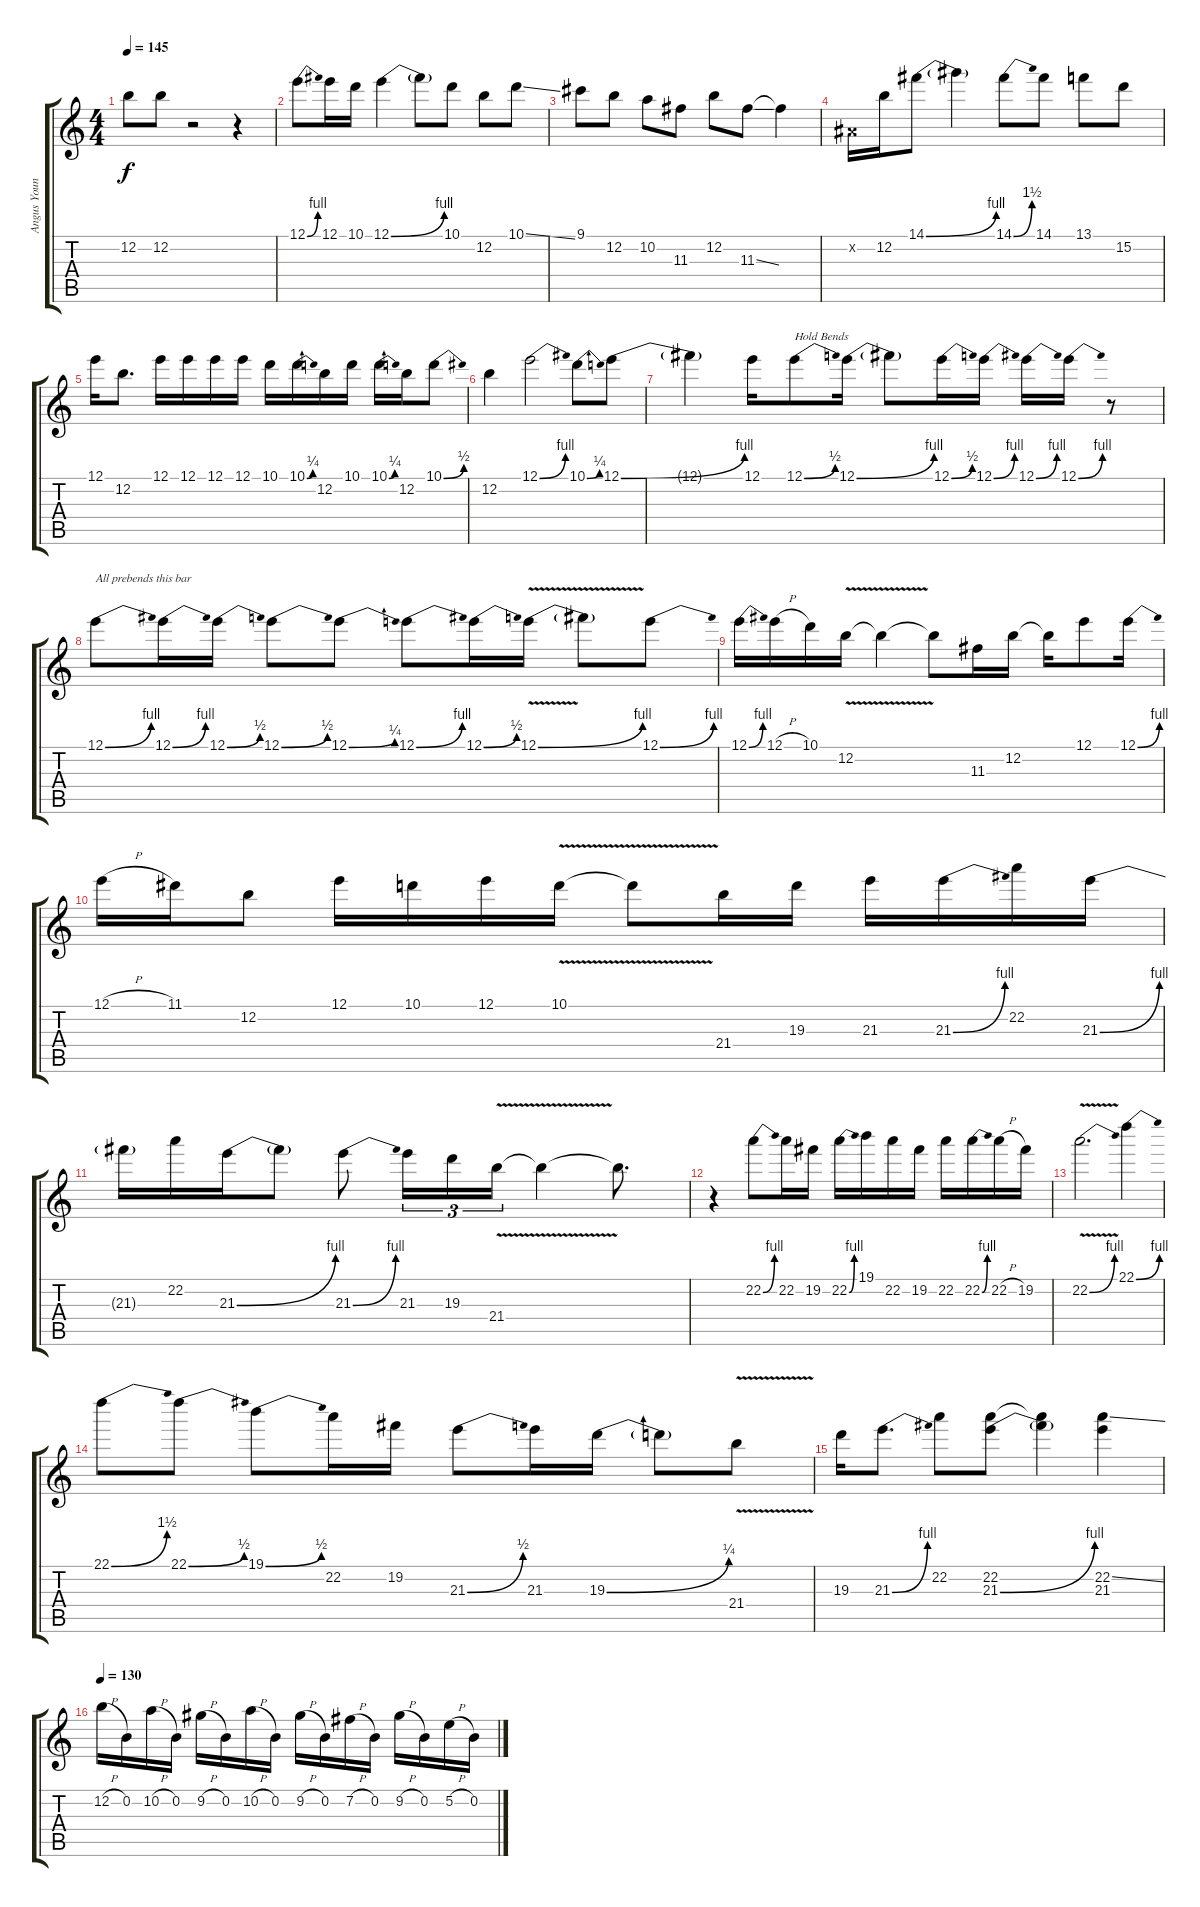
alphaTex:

\track ("Angus Young" "Angus Youn") {instrument overdrivenguitar}
\staff {score tabs}
\tuning (E4 B3 G3 D3 A2 E2) {hide}
\ts (4 4)
\tempo 145
\clef g2
\ks c
12.2{t}.8{dy f} 12.2.8 r.2 r.4 |
12.1{be (bend 0 0 60 4)}.8 12.1.16 10.1.16 12.1{be (bend 0 0 60 4)}.4 12.1{t}.8 10.1.8 12.2.8 10.1{ss}.8 |
9.1.8 12.2.8 10.2.8 11.3.8 12.2.8 11.3{ss}.8 11.3{t}.4 |
-1.2{x}.16 12.2.16 14.1{be (bend 0 0 60 4)}.8 14.1{t}.4 14.1{be (bend 0 0 60 6)}.8 14.1.8 13.1.8 15.2.8 |
12.1.16 12.2.8{d} 12.1.16 12.1.16 12.1.16 12.1.16 10.1.16 10.1{be (bend 0 0 60 1)}.16 12.2.16 10.1.16 10.1{be (bend 0 0 60 1)}.16 12.2.16 10.1{be (bend 0 0 60 2)}.8 |
12.2.4 12.1{be (bend 0 0 60 4)}.2 10.1{be (bend 0 0 60 1)}.8 12.1{be (bend 0 0 60 4)}.8 |
12.1{t}.4 12.1.16 12.1{be (bend 0 0 60 2)}.8{txt "Hold Bends"} 12.1{be (bend 0 0 60 4)}.16 12.1{t}.8 12.1{be (bend 0 0 60 2)}.16 12.1{be (bend 0 0 60 4)}.16 12.1{be (bend 0 0 60 4)}.16 12.1{be (bend 0 0 60 4)}.16 r.8 |
12.1{be (bend 0 0 60 4)}.8{txt "All prebends this bar"} 12.1{be (bend 0 0 60 4)}.16 12.1{be (bend 0 0 60 2)}.16 12.1{be (bend 0 0 60 2)}.8 12.1{be (bend 0 0 60 1)}.8 12.1{be (bend 0 0 60 4)}.8 12.1{be (bend 0 0 60 2)}.16 12.1{be (bend 0 0 60 4) v}.16 12.1{t}.8 12.1{be (bend 0 0 60 4)}.8 |
12.1{be (bend 0 0 60 4)}.16 12.1{h}.16 10.1.16 12.2{v}.16 12.2{t}.4 12.2{t}.8 11.3.16 12.2.16 12.2{t}.16 12.1.8 12.1{be (bend 0 0 60 4)}.16 |
12.1{h}.16 11.1.16 12.2.8 12.1.16 10.1.16 12.1.16 10.1{v}.16 10.1{t}.8 21.4.16 19.3.16 21.3.16 21.3{be (bend 0 0 60 4)}.16 22.2.16 21.3{be (bend 0 0 60 4)}.16 |
21.3{t}.16 22.2.16 21.3{be (bend 0 0 60 4)}.16 21.3{t}.8 21.3{be (bend 0 0 60 4)}.8 21.3.16{tu (3 2)} 19.3.16{tu (3 2)} 21.4{v}.16{tu (3 2)} 21.4{t}.4 21.4{t}.8{d} |
r.4 22.2{be (bend 0 0 60 4)}.8 22.2.16 19.2.16 22.2{be (bend 0 0 60 4)}.16 19.1.16 22.2.16 19.2.16 22.2.16 22.2{be (bend 0 0 60 4)}.16 22.2{h}.16 19.2.16 |
22.2{be (bend 0 0 60 4) v}.2{d} 22.1{be (bend 0 0 60 4)}.4 |
22.1{be (bend 0 0 60 6)}.8 22.1{be (bend 0 0 60 2)}.8 19.1{be (bend 0 0 60 2)}.8 22.2.16 19.2.16 21.3{be (bend 0 0 60 2)}.8 21.3.16 19.3{be (bend 0 0 60 1)}.16 19.3{t}.8 21.4{v}.8 |
19.3.16 21.3{be (bend 0 0 60 4)}.8{d} 22.2.8 (22.2 21.3{be (bend 0 0 60 4)}).8 (22.2{t} 21.3{t}).4 (22.2{ss} 21.3).4 |
\tempo 130
12.2{h}.16 0.2.16 10.2{h}.16 0.2.16 9.2{h}.16 0.2.16 10.2{h}.16 0.2.16 9.2{h}.16 0.2.16 7.2{h}.16 0.2.16 9.2{h}.16 0.2.16 5.2{h}.16 0.2.16
